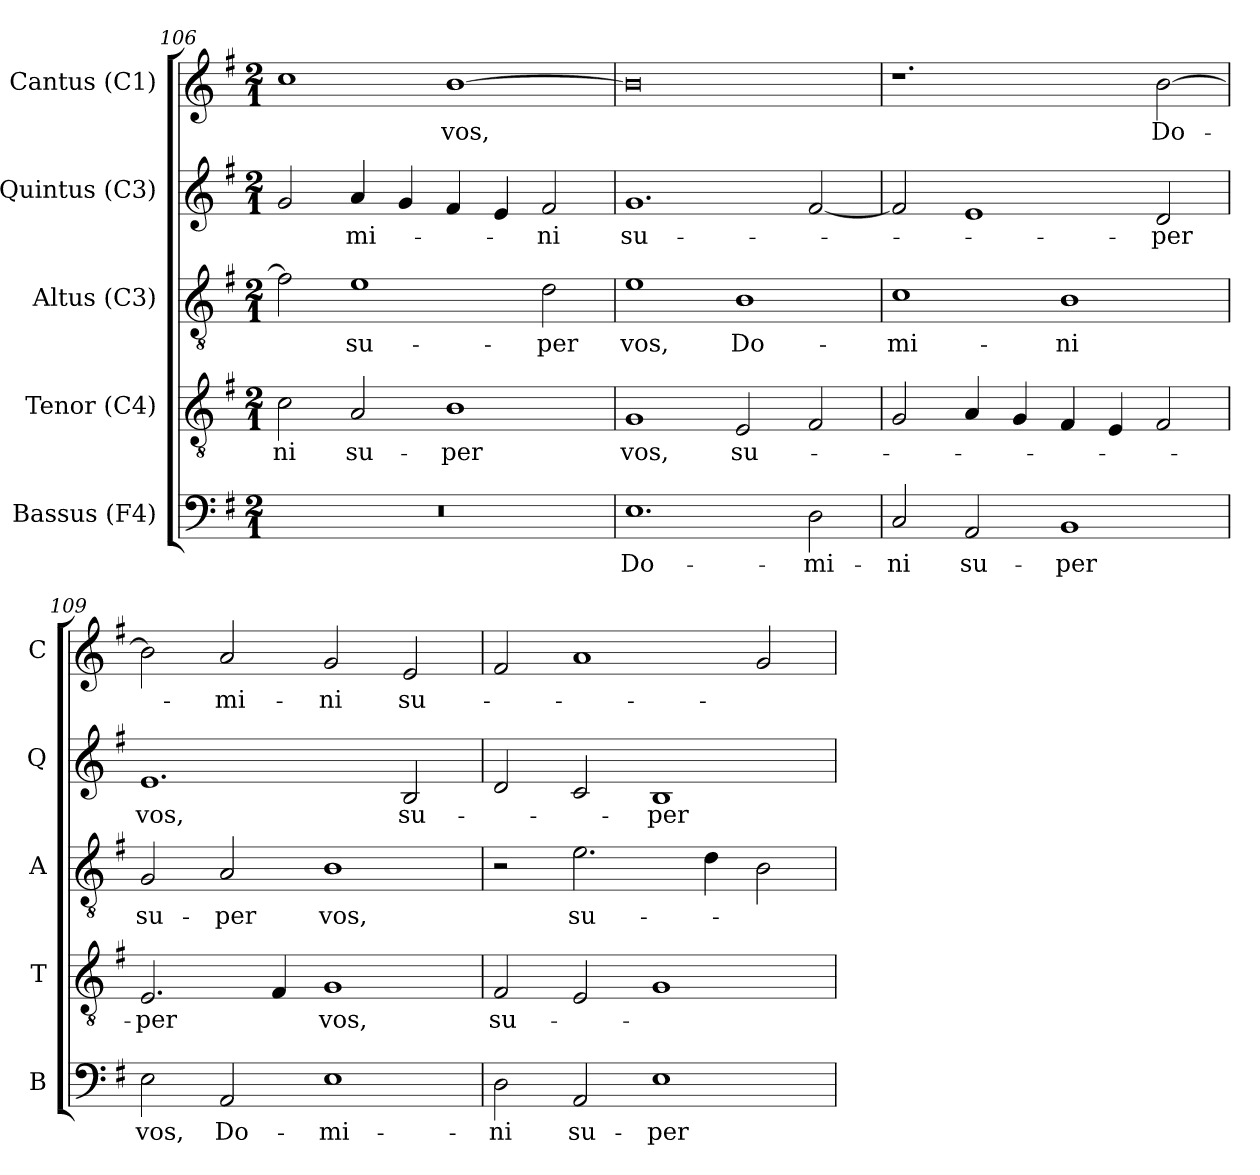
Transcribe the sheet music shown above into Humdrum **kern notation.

**kern	**text	**kern	**text	**kern	**text	**kern	**text	**kern	**text
*part5	*part5	*part4	*part4	*part3	*part3	*part2	*part2	*part1	*part1
*staff5	*staff5	*staff4	*staff4	*staff3	*staff3	*staff2	*staff2	*staff1	*staff1
*I"Bassus (F4)	*	*I"Tenor (C4)	*	*I"Altus (C3)	*	*I"Quintus (C3)	*	*I"Cantus (C1)	*
*I'B	*	*I'T	*	*I'A	*	*I'Q	*	*I'C	*
*clefF4	*	*clefGv2	*	*clefGv2	*	*clefG2	*	*clefG2	*
*k[f#]	*	*k[f#]	*	*k[f#]	*	*k[f#]	*	*k[f#]	*
*G:	*	*G:	*	*G:	*	*G:	*	*G:	*
*M2/1	*	*M2/1	*	*M2/1	*	*M2/1	*	*M2/1	*
=106	=106	=106	=106	=106	=106	=106	=106	=106	=106
!LO:N:vis=1	!	!	!	!	!	!	!	!	!
!	!	!	!LO:LY:b:color=#000000	!	!	!	!	!	!
0r	.	2ci\	-ni	2f#i\]	.	2gi/	.	1cci	.
!	!	!	!LO:LY:b:color=#000000	!	!	!	!	!	!
!	!	!	!	!	!LO:LY:b:color=#000000	!	!	!	!
!	!	!	!	!	!	!	!LO:LY:b:color=#000000	!	!
.	.	2Ai/	su-	1ei	su-	4ai/	-mi-	.	.
.	.	.	.	.	.	4gi/	.	.	.
!	!	!	!LO:LY:b:color=#000000	!	!	!	!	!	!
!	!	!	!	!	!	!	!	!	!LO:LY:b:color=#000000
.	.	1Bi	-per	.	.	4f#i/	.	[1bi	vos,
.	.	.	.	.	.	4ei/	.	.	.
!	!	!	!	!	!LO:LY:b:color=#000000	!	!	!	!
!	!	!	!	!	!	!	!LO:LY:b:color=#000000	!	!
.	.	.	.	2di\	-per	2f#i/	-ni	.	.
=107	=107	=107	=107	=107	=107	=107	=107	=107	=107
!	!LO:LY:b:color=#000000	!	!	!	!	!	!	!	!
!	!	!	!LO:LY:b:color=#000000	!	!	!	!	!	!
!	!	!	!	!	!LO:LY:b:color=#000000	!	!	!	!
!	!	!	!	!	!	!	!LO:LY:b:color=#000000	!	!
1.Ei	Do-	1Gi	vos,	1ei	vos,	1.gi	su-	0bi]	.
!	!	!	!LO:LY:b:color=#000000	!	!	!	!	!	!
!	!	!	!	!	!LO:LY:b:color=#000000	!	!	!	!
.	.	2Ei/	su-	1Bi	Do-	.	.	.	.
!	!LO:LY:b:color=#000000	!	!	!	!	!	!	!	!
2Di\	-mi-	2F#i/	.	.	.	[2f#i/	.	.	.
=108	=108	=108	=108	=108	=108	=108	=108	=108	=108
!	!LO:LY:b:color=#000000	!	!	!	!	!	!	!	!
!	!	!	!	!	!LO:LY:b:color=#000000	!	!	!	!
2Ci/	-ni	2Gi/	.	1ci	-mi-	2f#i/]	.	1.r	.
!	!LO:LY:b:color=#000000	!	!	!	!	!	!	!	!
2AAi/	su-	4Ai/	.	.	.	1ei	.	.	.
.	.	4Gi/	.	.	.	.	.	.	.
!	!LO:LY:b:color=#000000	!	!	!	!	!	!	!	!
!	!	!	!	!	!LO:LY:b:color=#000000	!	!	!	!
1BBi	-per	4F#i/	.	1Bi	-ni	.	.	.	.
.	.	4Ei/	.	.	.	.	.	.	.
!	!	!	!	!	!	!	!LO:LY:b:color=#000000	!	!
!	!	!	!	!	!	!	!	!	!LO:LY:b:color=#000000
.	.	2F#i/	.	.	.	2di/	-per	[2bi\	Do-
=109	=109	=109	=109	=109	=109	=109	=109	=109	=109
!	!LO:LY:b:color=#000000	!	!	!	!	!	!	!	!
!	!	!	!LO:LY:b:color=#000000	!	!	!	!	!	!
!	!	!	!	!	!LO:LY:b:color=#000000	!	!	!	!
!	!	!	!	!	!	!	!LO:LY:b:color=#000000	!	!
2Ei\	vos,	2.Ei/	-per	2Gi/	su-	1.ei	vos,	2bi\]	.
!	!LO:LY:b:color=#000000	!	!	!	!	!	!	!	!
!	!	!	!	!	!LO:LY:b:color=#000000	!	!	!	!
!	!	!	!	!	!	!	!	!	!LO:LY:b:color=#000000
2AAi/	Do-	.	.	2Ai/	-per	.	.	2ai/	-mi-
.	.	4F#i/	.	.	.	.	.	.	.
!	!LO:LY:b:color=#000000	!	!	!	!	!	!	!	!
!	!	!	!LO:LY:b:color=#000000	!	!	!	!	!	!
!	!	!	!	!	!LO:LY:b:color=#000000	!	!	!	!
!	!	!	!	!	!	!	!	!	!LO:LY:b:color=#000000
1Ei	-mi-	1Gi	vos,	1Bi	vos,	.	.	2gi/	-ni
!	!	!	!	!	!	!	!LO:LY:b:color=#000000	!	!
!	!	!	!	!	!	!	!	!	!LO:LY:b:color=#000000
.	.	.	.	.	.	2Bi/	su-	2ei/	su-
!!LO:LB:g=z
=110	=110	=110	=110	=110	=110	=110	=110	=110	=110
!	!LO:LY:b:color=#000000	!	!	!	!	!	!	!	!
!	!	!	!LO:LY:b:color=#000000	!	!	!	!	!	!
2Di\	-ni	2F#i/	su-	2r	.	2di/	.	2f#i/	.
!	!LO:LY:b:color=#000000	!	!	!	!	!	!	!	!
!	!	!	!	!	!LO:LY:b:color=#000000	!	!	!	!
2AAi/	su-	2Ei/	.	2.ei\	su-	2ci/	.	1ai	.
!	!LO:LY:b:color=#000000	!	!	!	!	!	!	!	!
!	!	!	!	!	!	!	!LO:LY:b:color=#000000	!	!
1Ei	-per	1Gi	.	.	.	1Bi	-per	.	.
.	.	.	.	4di\	.	.	.	.	.
.	.	.	.	2Bi\	.	.	.	2gi/	.
=	=	=	=	=	=	=	=	=	=
*-	*-	*-	*-	*-	*-	*-	*-	*-	*-
